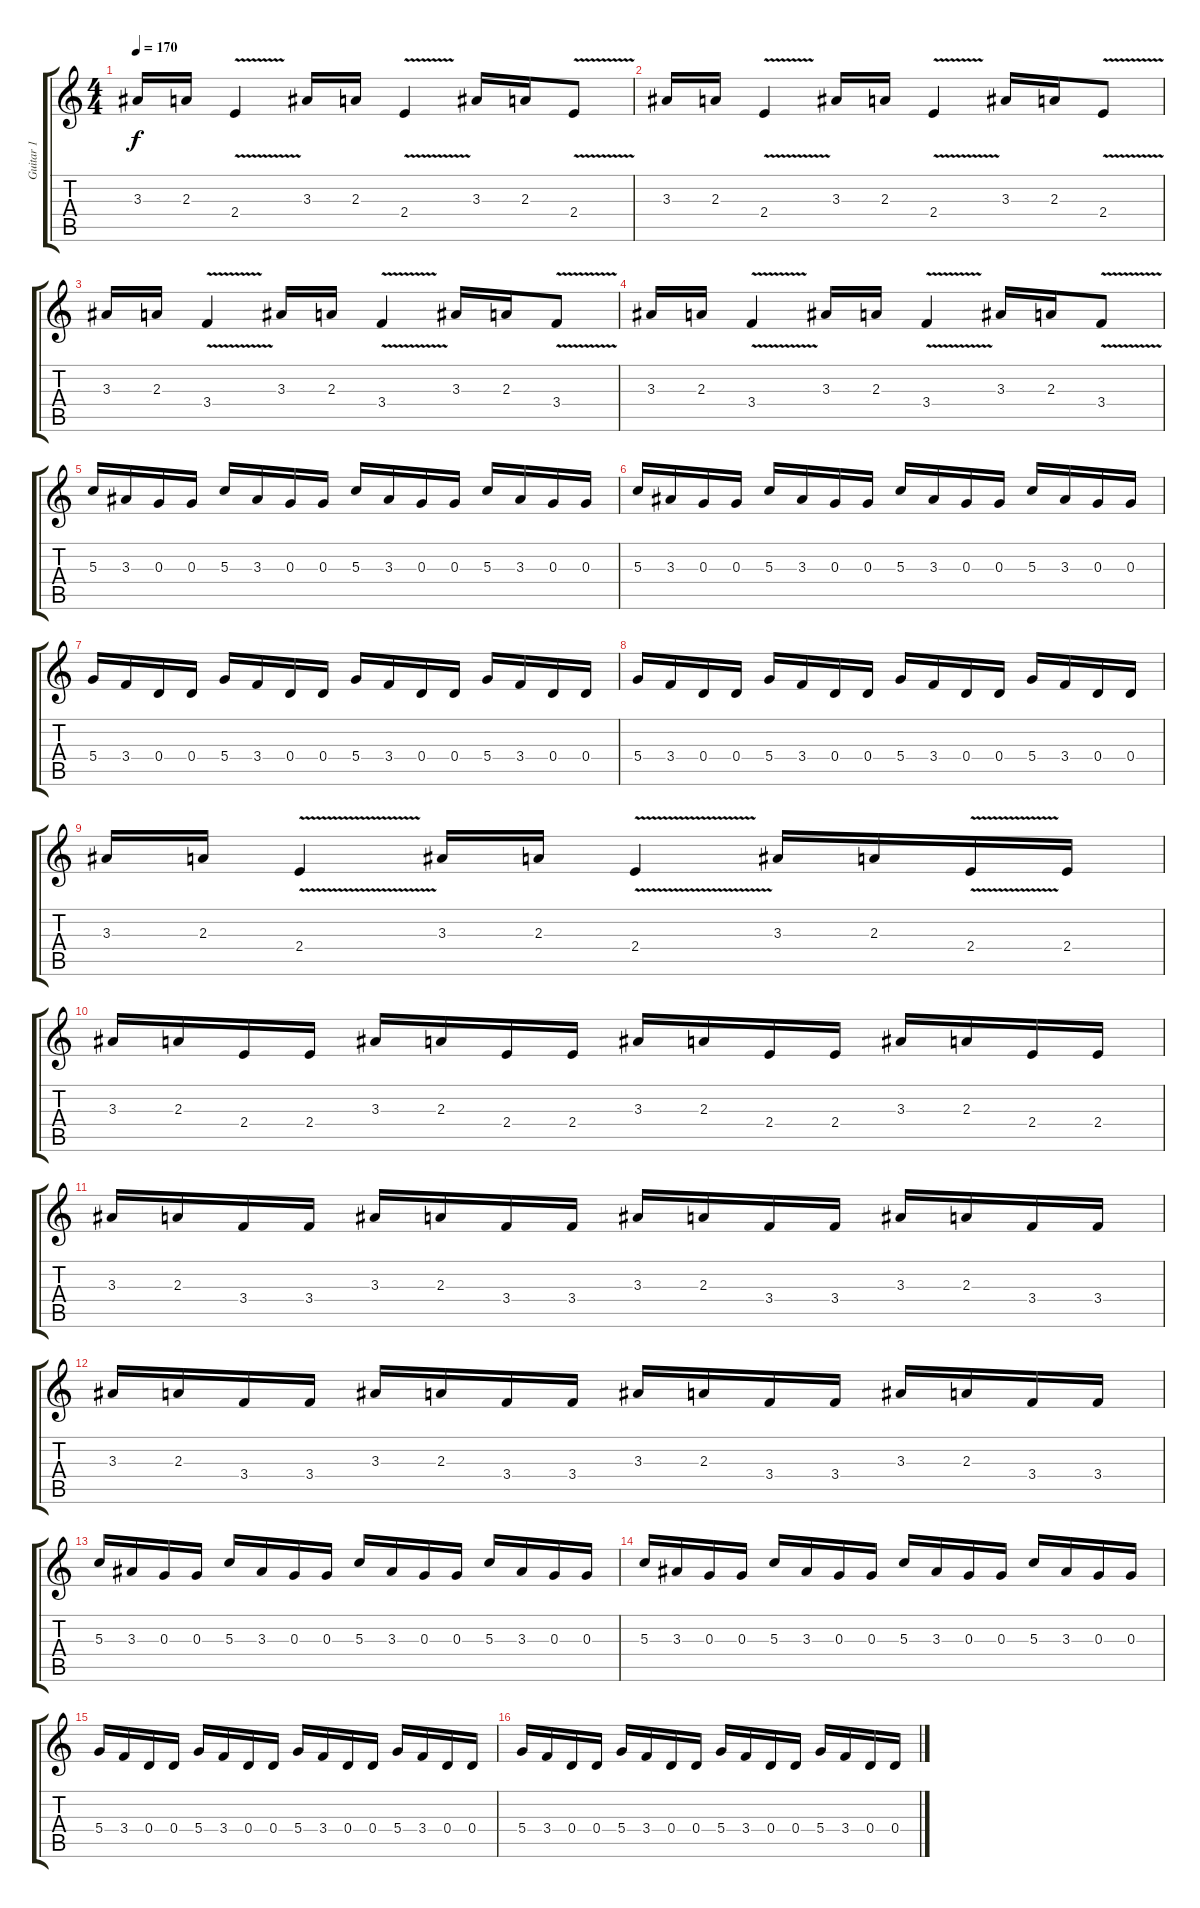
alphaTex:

\track ("Guitar 1" "Guitar 1") {instrument acousticguitarsteel}
\staff {score tabs}
\tuning (E4 B3 G3 D3 A2 D2) {hide}
\ts (4 4)
\tempo 170
\clef g2
\ks c
3.3.16{dy f} 2.3.16 2.4{v}.4 3.3.16 2.3.16 2.4{v}.4 3.3.16 2.3.16 2.4{v}.8 |
3.3.16 2.3.16 2.4{v}.4 3.3.16 2.3.16 2.4{v}.4 3.3.16 2.3.16 2.4{v}.8 |
3.3.16 2.3.16 3.4{v}.4 3.3.16 2.3.16 3.4{v}.4 3.3.16 2.3.16 3.4{v}.8 |
3.3.16 2.3.16 3.4{v}.4 3.3.16 2.3.16 3.4{v}.4 3.3.16 2.3.16 3.4{v}.8 |
5.3.16 3.3.16 0.3.16 0.3.16 5.3.16 3.3.16 0.3.16 0.3.16 5.3.16 3.3.16 0.3.16 0.3.16 5.3.16 3.3.16 0.3.16 0.3.16 |
5.3.16 3.3.16 0.3.16 0.3.16 5.3.16 3.3.16 0.3.16 0.3.16 5.3.16 3.3.16 0.3.16 0.3.16 5.3.16 3.3.16 0.3.16 0.3.16 |
5.4.16 3.4.16 0.4.16 0.4.16 5.4.16 3.4.16 0.4.16 0.4.16 5.4.16 3.4.16 0.4.16 0.4.16 5.4.16 3.4.16 0.4.16 0.4.16 |
5.4.16 3.4.16 0.4.16 0.4.16 5.4.16 3.4.16 0.4.16 0.4.16 5.4.16 3.4.16 0.4.16 0.4.16 5.4.16 3.4.16 0.4.16 0.4.16 |
3.3.16 2.3.16 2.4{v}.4 3.3.16 2.3.16 2.4{v}.4 3.3.16 2.3.16 2.4{v}.16 2.4.16 |
3.3.16 2.3.16 2.4.16 2.4.16 3.3.16 2.3.16 2.4.16 2.4.16 3.3.16 2.3.16 2.4.16 2.4.16 3.3.16 2.3.16 2.4.16 2.4.16 |
3.3.16 2.3.16 3.4.16 3.4.16 3.3.16 2.3.16 3.4.16 3.4.16 3.3.16 2.3.16 3.4.16 3.4.16 3.3.16 2.3.16 3.4.16 3.4.16 |
3.3.16 2.3.16 3.4.16 3.4.16 3.3.16 2.3.16 3.4.16 3.4.16 3.3.16 2.3.16 3.4.16 3.4.16 3.3.16 2.3.16 3.4.16 3.4.16 |
5.3.16 3.3.16 0.3.16 0.3.16 5.3.16 3.3.16 0.3.16 0.3.16 5.3.16 3.3.16 0.3.16 0.3.16 5.3.16 3.3.16 0.3.16 0.3.16 |
5.3.16 3.3.16 0.3.16 0.3.16 5.3.16 3.3.16 0.3.16 0.3.16 5.3.16 3.3.16 0.3.16 0.3.16 5.3.16 3.3.16 0.3.16 0.3.16 |
5.4.16 3.4.16 0.4.16 0.4.16 5.4.16 3.4.16 0.4.16 0.4.16 5.4.16 3.4.16 0.4.16 0.4.16 5.4.16 3.4.16 0.4.16 0.4.16 |
5.4.16 3.4.16 0.4.16 0.4.16 5.4.16 3.4.16 0.4.16 0.4.16 5.4.16 3.4.16 0.4.16 0.4.16 5.4.16 3.4.16 0.4.16 0.4.16
